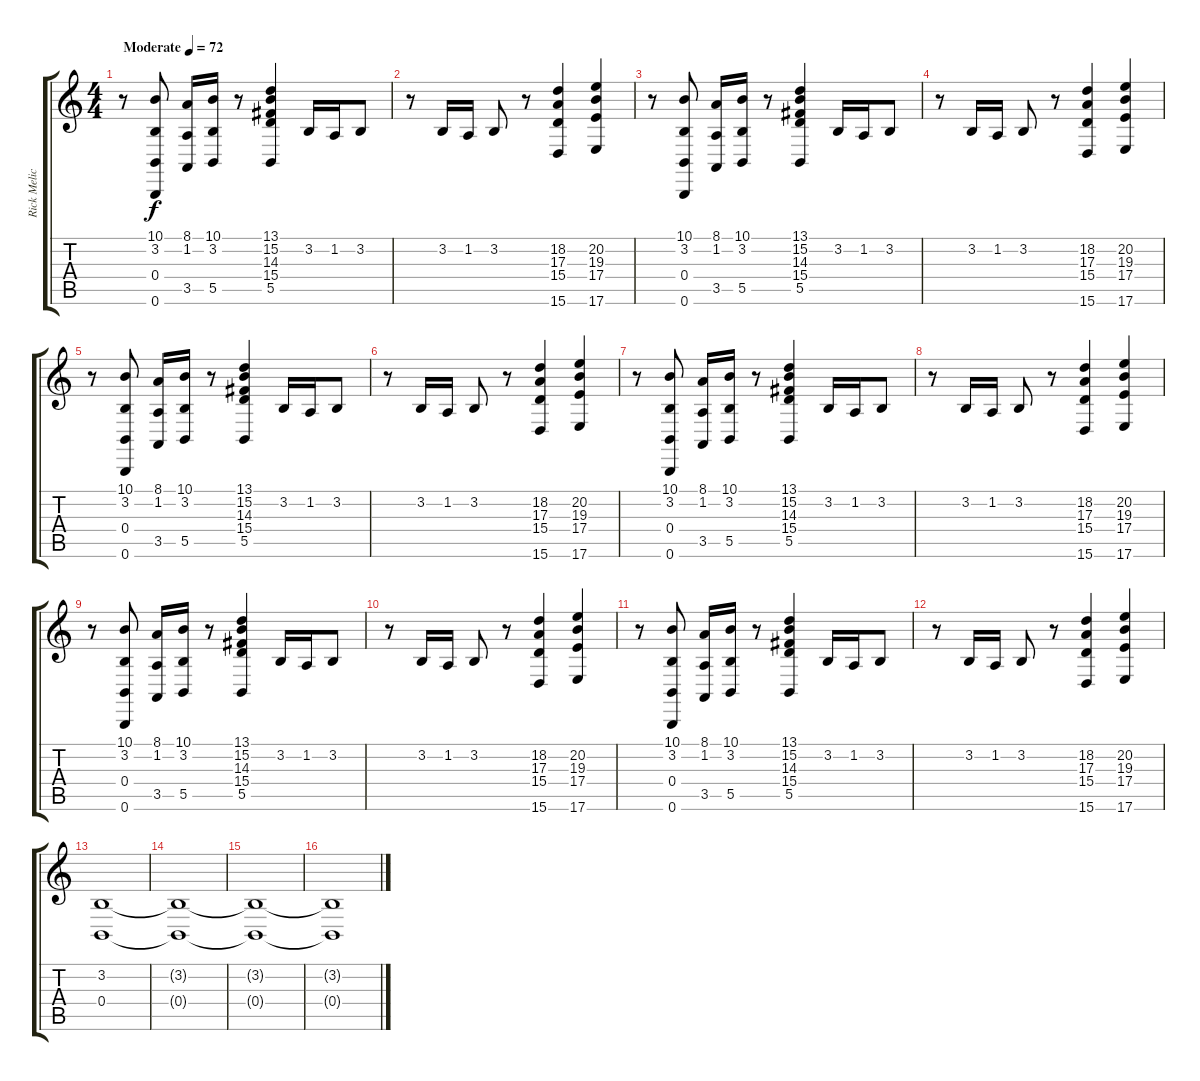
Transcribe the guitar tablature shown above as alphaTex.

\track ("Rick Melick" "Rick Melic") {instrument stringensemble1}
\staff {score tabs}
\tuning (Db4 Ab3 E3 B2 Gb2 B1) {hide}
\ts (4 4)
\tempo (72 "Moderate")
\clef g2
\ks c
r.8{dy f instrument stringensemble1} (10.1 3.2 0.4 0.6).8 (8.1 1.2 3.5).16 (10.1 3.2 5.5).16 r.8 (13.1 15.2 14.3 15.4 5.5).4 3.2.16 1.2.16 3.2.8 |
r.8 3.2.16 1.2.16 3.2.8 r.8 (18.2 17.3 15.4 15.6).4 (20.2 19.3 17.4 17.6).4 |
r.8 (10.1 3.2 0.4 0.6).8 (8.1 1.2 3.5).16 (10.1 3.2 5.5).16 r.8 (13.1 15.2 14.3 15.4 5.5).4 3.2.16 1.2.16 3.2.8 |
r.8 3.2.16 1.2.16 3.2.8 r.8 (18.2 17.3 15.4 15.6).4 (20.2 19.3 17.4 17.6).4 |
r.8 (10.1 3.2 0.4 0.6).8 (8.1 1.2 3.5).16 (10.1 3.2 5.5).16 r.8 (13.1 15.2 14.3 15.4 5.5).4 3.2.16 1.2.16 3.2.8 |
r.8 3.2.16 1.2.16 3.2.8 r.8 (18.2 17.3 15.4 15.6).4 (20.2 19.3 17.4 17.6).4 |
r.8 (10.1 3.2 0.4 0.6).8 (8.1 1.2 3.5).16 (10.1 3.2 5.5).16 r.8 (13.1 15.2 14.3 15.4 5.5).4 3.2.16 1.2.16 3.2.8 |
r.8 3.2.16 1.2.16 3.2.8 r.8 (18.2 17.3 15.4 15.6).4 (20.2 19.3 17.4 17.6).4 |
r.8 (10.1 3.2 0.4 0.6).8 (8.1 1.2 3.5).16 (10.1 3.2 5.5).16 r.8 (13.1 15.2 14.3 15.4 5.5).4 3.2.16 1.2.16 3.2.8 |
r.8 3.2.16 1.2.16 3.2.8 r.8 (18.2 17.3 15.4 15.6).4 (20.2 19.3 17.4 17.6).4 |
r.8 (10.1 3.2 0.4 0.6).8 (8.1 1.2 3.5).16 (10.1 3.2 5.5).16 r.8 (13.1 15.2 14.3 15.4 5.5).4 3.2.16 1.2.16 3.2.8 |
r.8 3.2.16 1.2.16 3.2.8 r.8 (18.2 17.3 15.4 15.6).4 (20.2 19.3 17.4 17.6).4 |
(3.2 0.4).1 |
(3.2{t} 0.4{t}).1 |
(3.2{t} 0.4{t}).1 |
(3.2{t} 0.4{t}).1
